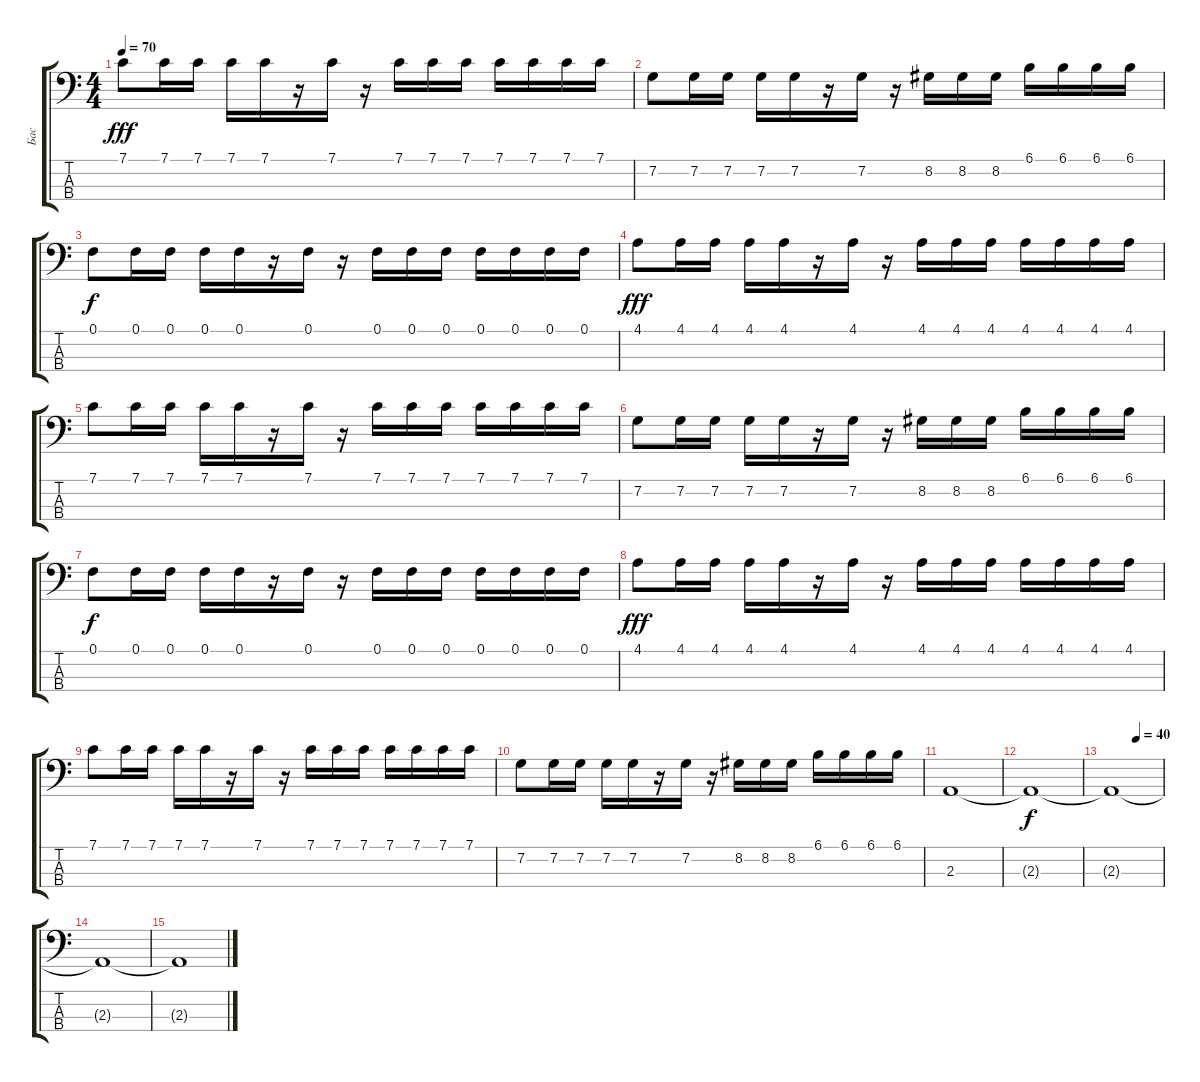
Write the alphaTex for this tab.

\track ("Бас" "Бас") {instrument electricbassfinger}
\staff {score tabs}
\tuning (F2 C2 G1 C1) {hide}
\ts (4 4)
\tempo 70
\clef f4
\ks c
7.1.8{dy fff} 7.1.16 7.1.16 7.1.16 7.1.16 r.16 7.1.16 r.16 7.1.16 7.1.16 7.1.16 7.1.16 7.1.16 7.1.16 7.1.16 |
7.2.8 7.2.16 7.2.16 7.2.16 7.2.16 r.16 7.2.16 r.16 8.2.16 8.2.16 8.2.16 6.1.16 6.1.16 6.1.16 6.1.16 |
0.1.8{dy f} 0.1.16 0.1.16 0.1.16 0.1.16 r.16 0.1.16 r.16 0.1.16 0.1.16 0.1.16 0.1.16 0.1.16 0.1.16 0.1.16 |
4.1.8{dy fff} 4.1.16 4.1.16 4.1.16 4.1.16 r.16 4.1.16 r.16 4.1.16 4.1.16 4.1.16 4.1.16 4.1.16 4.1.16 4.1.16 |
7.1.8 7.1.16 7.1.16 7.1.16 7.1.16 r.16 7.1.16 r.16 7.1.16 7.1.16 7.1.16 7.1.16 7.1.16 7.1.16 7.1.16 |
7.2.8 7.2.16 7.2.16 7.2.16 7.2.16 r.16 7.2.16 r.16 8.2.16 8.2.16 8.2.16 6.1.16 6.1.16 6.1.16 6.1.16 |
0.1.8{dy f} 0.1.16 0.1.16 0.1.16 0.1.16 r.16 0.1.16 r.16 0.1.16 0.1.16 0.1.16 0.1.16 0.1.16 0.1.16 0.1.16 |
4.1.8{dy fff} 4.1.16 4.1.16 4.1.16 4.1.16 r.16 4.1.16 r.16 4.1.16 4.1.16 4.1.16 4.1.16 4.1.16 4.1.16 4.1.16 |
7.1.8 7.1.16 7.1.16 7.1.16 7.1.16 r.16 7.1.16 r.16 7.1.16 7.1.16 7.1.16 7.1.16 7.1.16 7.1.16 7.1.16 |
7.2.8 7.2.16 7.2.16 7.2.16 7.2.16 r.16 7.2.16 r.16 8.2.16 8.2.16 8.2.16 6.1.16 6.1.16 6.1.16 6.1.16 |
2.3.1{volume 0} |
2.3{t}.1{dy f} |
\tempo (40 0.5)
2.3{t}.1 |
2.3{t}.1 |
2.3{t}.1
